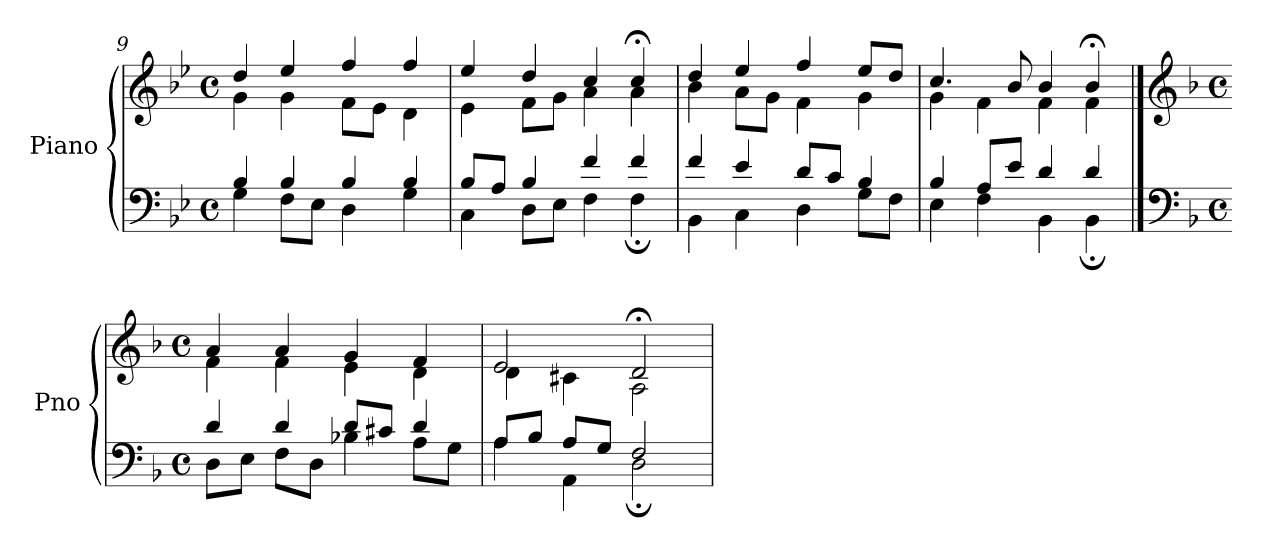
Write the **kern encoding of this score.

**kern	**kern
*part1	*part1
*staff2	*staff1
*I"Piano	*
*I'Pno	*
*clefF4	*clefG2
*k[b-e-]	*k[b-e-]
*M4/4	*M4/4
*met(c)	*met(c)
=9	=9
*^	*^
4B-/	4G\	4dd/	4g\
4B-/	8F\L	4ee-/	4g\
.	8E-\J	.	.
4B-/	4D\	4ff/	8f\L
.	.	.	8e-\J
4B-/	4G\	4ff/	4d\
=10	=10	=10	=10
8B-/L	4C\	4ee-/	4e-\
8A/J	.	.	.
4B-/	8D\L	4dd/	8f\L
.	8E-\J	.	8g\J
4f/	4F\	4cc/	4a\
4f/	4F;\	4cc;</	4a\
=11	=11	=11	=11
4f/	4BB-\	4dd/	4b-\
4e-/	4C\	4ee-/	8a\L
.	.	.	8g\J
8d/L	4D\	4ff/	4f\
8c/J	.	.	.
4B-/	8G\L	8ee-/L	4g\
.	8F\J	8dd/J	.
=12	=12	=12	=12
4B-/	4E-\	4.cc/	4g\
8A/L	4F\	.	4f\
8e-/J	.	8b-/	.
4d/	4BB-\	4b-/	4f\
4d/	4BB-;\	4b-;</	4f\
==1	==1	==1	==1
*clefF4	*	*clefG2	*
*k[b-]	*	*k[b-]	*
*M4/4	*	*M4/4	*
*met(c)	*	*met(c)	*
4d/	8D\L	4a/	4f\
.	8E\J	.	.
4d/	8F\L	4a/	4f\
.	8D\J	.	.
8d/L	4B-X\	4g/	4e\
8c#X/J	.	.	.
4d/	8A\L	4f/	4d\
.	8G\J	.	.
=2	=2	=2	=2
8A/L	4A\	2e/	4d\
8B-/J	.	.	.
8A/L	4AA\	.	4c#X\
8G/J	.	.	.
2F/	2D;\	2d;</	2A\
*v	*v	*	*
*	*v	*v
=	=
*-	*-
